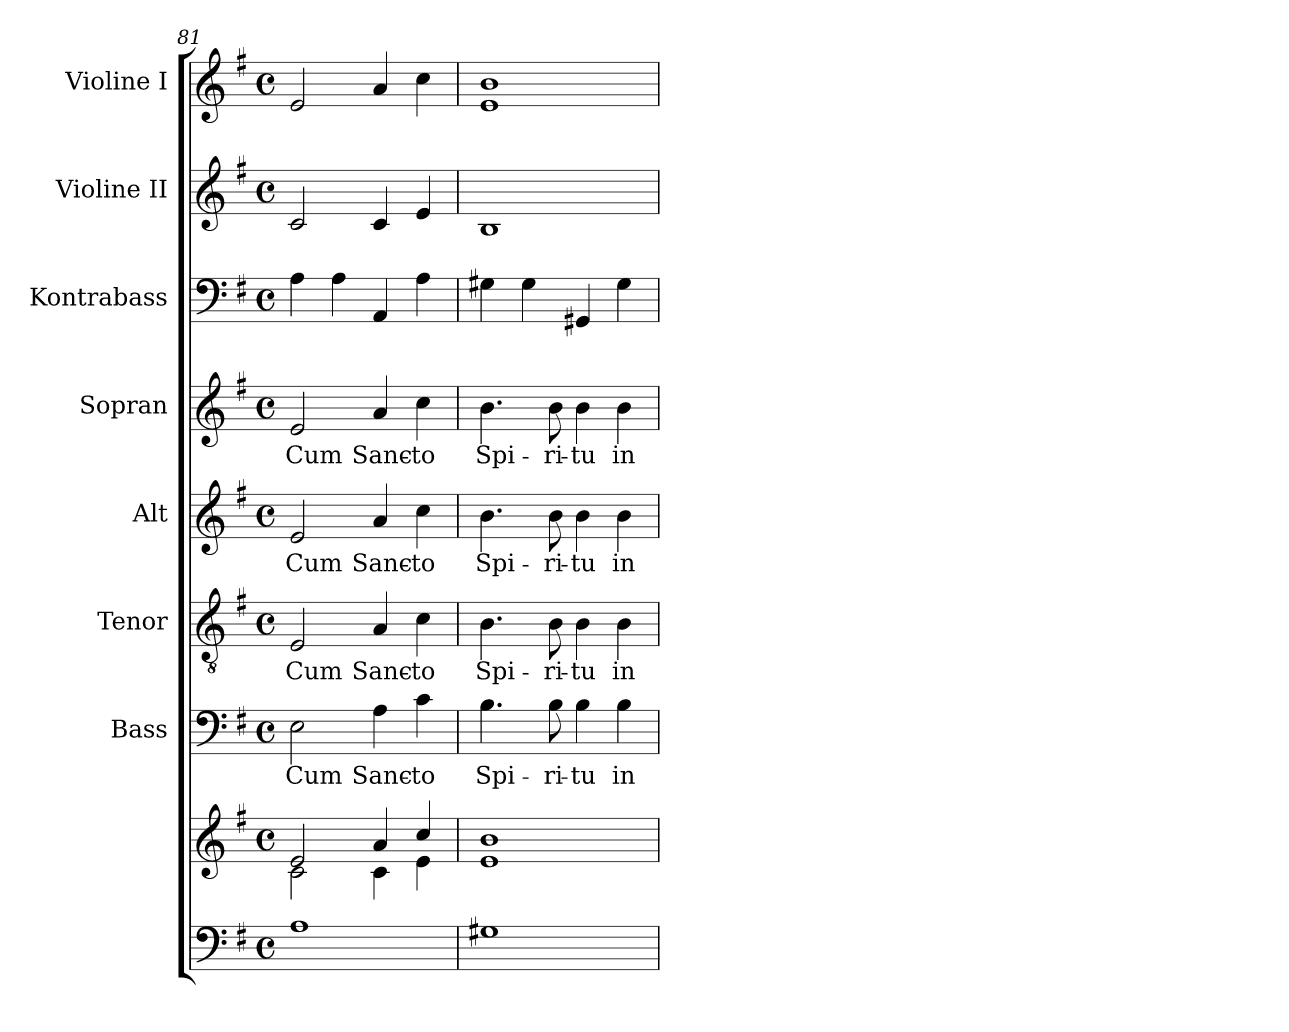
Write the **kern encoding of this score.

**kern	**kern	**kern	**text	**kern	**text	**kern	**text	**kern	**text	**kern	**kern	**kern
*part8	*part8	*part7	*part7	*part6	*part6	*part5	*part5	*part4	*part4	*part3	*part2	*part1
*staff9	*staff8	*staff7	*staff7	*staff6	*staff6	*staff5	*staff5	*staff4	*staff4	*staff3	*staff2	*staff1
*	*	*I"Bass	*	*I"Tenor	*	*I"Alt	*	*I"Sopran	*	*I"Kontrabass	*I"Violine II	*I"Violine I
*	*	*I'B.	*	*I'T.	*	*I'A.	*	*I'S.	*	*I'Kb.	*I'Vl. II	*I'Vl. I
*clefF4	*clefG2	*clefF4	*	*clefGv2	*	*clefG2	*	*clefG2	*	*clefF4	*clefG2	*clefG2
*	*	*	*	*	*	*	*	*	*	*ITrd7c12	*	*
*k[f#]	*k[f#]	*k[f#]	*	*k[f#]	*	*k[f#]	*	*k[f#]	*	*k[f#]	*k[f#]	*k[f#]
*G:	*G:	*G:	*	*G:	*	*G:	*	*G:	*	*G:	*G:	*G:
*M4/4	*M4/4	*M4/4	*	*M4/4	*	*M4/4	*	*M4/4	*	*M4/4	*M4/4	*M4/4
*met(c)	*met(c)	*met(c)	*	*met(c)	*	*met(c)	*	*met(c)	*	*met(c)	*met(c)	*met(c)
=81	=81	=81	=81	=81	=81	=81	=81	=81	=81	=81	=81	=81
*	*^	*	*	*	*	*	*	*	*	*	*	*
!	!	!	!	!LO:LY:b	!	!LO:LY:b	!	!LO:LY:b	!	!LO:LY:b	!	!	!
1A	2e/	2c\	2E\	Cum	2E/	Cum	2e/	Cum	2e/	Cum	4AA\	2c/	2e/
.	.	.	.	.	.	.	.	.	.	.	4AA\	.	.
!	!	!	!	!LO:LY:b	!	!LO:LY:b	!	!LO:LY:b	!	!LO:LY:b	!	!	!
.	4a/	4c\	4A\	Sanc-	4A/	Sanc-	4a/	Sanc-	4a/	Sanc-	4AAA/	4c/	4a/
!	!	!	!	!LO:LY:b	!	!LO:LY:b	!	!LO:LY:b	!	!LO:LY:b	!	!	!
.	4cc/	4e\	4c\	-to	4c\	-to	4cc\	-to	4cc\	-to	4AA\	4e/	4cc\
=82	=82	=82	=82	=82	=82	=82	=82	=82	=82	=82	=82	=82	=82
!	!	!	!	!LO:LY:b	!	!LO:LY:b	!	!LO:LY:b	!	!LO:LY:b	!	!	!
1G#X	1b	1e	4.B\	Spi-	4.B\	Spi-	4.b\	Spi-	4.b\	Spi-	4GG#X\	1B	1e 1b
.	.	.	.	.	.	.	.	.	.	.	4GG#\	.	.
!	!	!	!	!LO:LY:b	!	!LO:LY:b	!	!LO:LY:b	!	!LO:LY:b	!	!	!
.	.	.	8B\	-ri-	8B\	-ri-	8b\	-ri-	8b\	-ri-	.	.	.
!	!	!	!	!LO:LY:b	!	!LO:LY:b	!	!LO:LY:b	!	!LO:LY:b	!	!	!
.	.	.	4B\	-tu	4B\	-tu	4b\	-tu	4b\	-tu	4GGG#X/	.	.
!	!	!	!	!LO:LY:b	!	!LO:LY:b	!	!LO:LY:b	!	!LO:LY:b	!	!	!
.	.	.	4B\	in	4B\	in	4b\	in	4b\	in	4GG#\	.	.
*	*v	*v	*	*	*	*	*	*	*	*	*	*	*
=	=	=	=	=	=	=	=	=	=	=	=	=
*-	*-	*-	*-	*-	*-	*-	*-	*-	*-	*-	*-	*-
